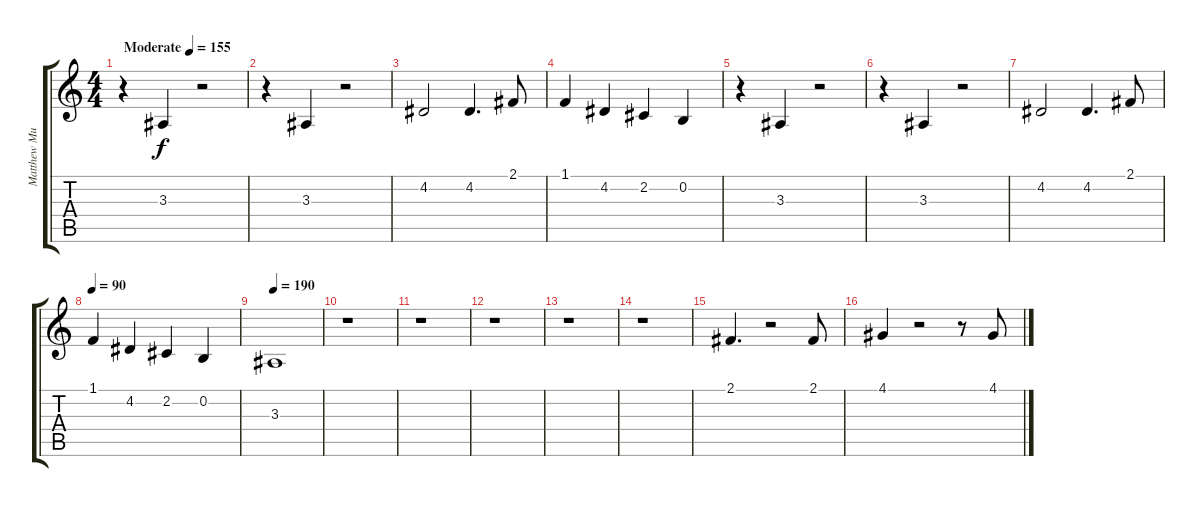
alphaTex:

\track ("Matthew Murphy (High Vocals)" "Matthew Mu") {instrument electricgrandpiano}
\staff {score tabs}
\tuning (E4 B3 G3 D3 A2 E2) {hide}
\ts (4 4)
\tempo (155 "Moderate")
\clef g2
\ks c
r.4{dy f instrument electricgrandpiano} 3.3.4 r.2 |
r.4 3.3.4 r.2 |
4.2.2 4.2.4{d} 2.1.8 |
1.1.4 4.2.4 2.2.4 0.2.4 |
r.4 3.3.4 r.2 |
r.4 3.3.4 r.2 |
4.2.2 4.2.4{d} 2.1.8 |
\tempo 90
1.1.4 4.2.4 2.2.4 0.2.4 |
\tempo 190
3.3.1 |
r.1 |
r.1 |
r.1 |
r.1 |
r.1 |
2.1.4{d} r.2 2.1.8 |
4.1.4 r.2 r.8 4.1.8
